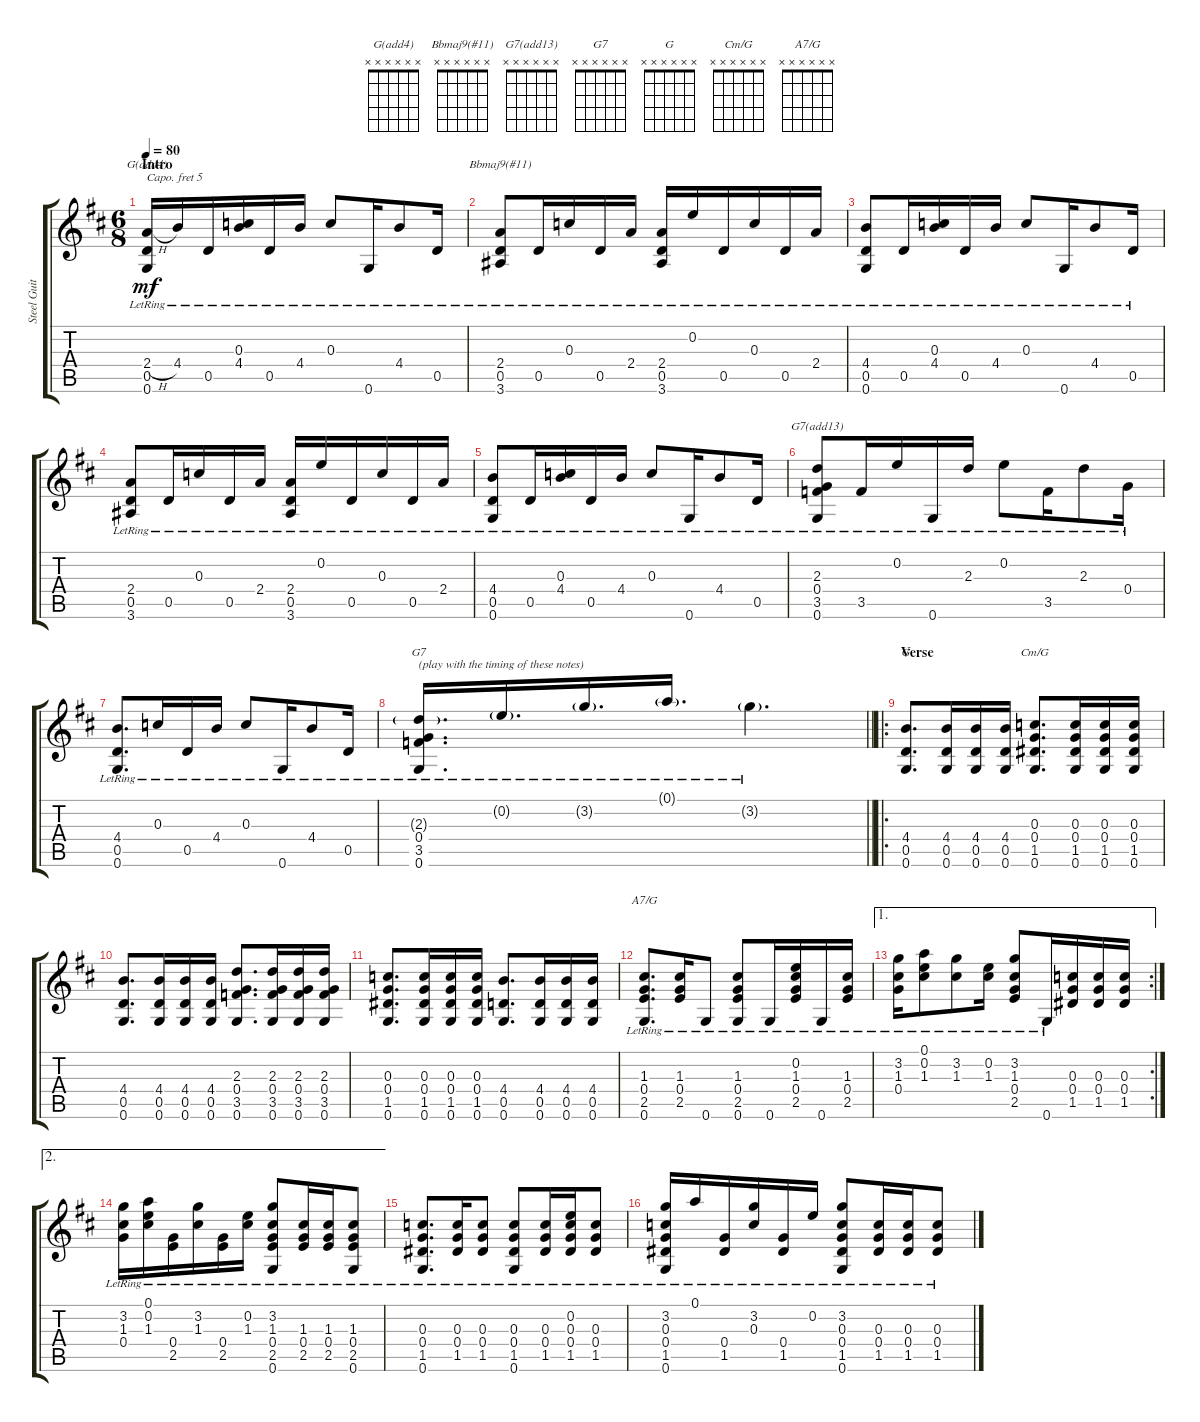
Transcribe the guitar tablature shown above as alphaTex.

\track ("Steel Guitar" "Steel Guit") {instrument acousticguitarsteel}
\staff {score tabs}
\capo 5
\tuning (E4 B3 G3 D3 A2 D2) {hide}
\chord ("G(add4)" x x x x x x)
\chord ("Bbmaj9(#11)" x x x x x x)
\chord ("G7(add13)" x x x x x x)
\chord ("G7" x x x x x x)
\chord ("G" x x x x x x)
\chord ("Cm/G" x x x x x x)
\chord ("A7/G" x x x x x x)
\ts (6 8)
\section ("" "Intro")
\tempo 80
\clef g2
\ks d
(2.4{h lr} 0.5{lr} 0.6{lr}).16{ch "G(add4)" dy mf instrument acousticguitarsteel} 4.4{lr}.16 0.5{lr}.16 (0.3{lr} 4.4{lr}).16 0.5{lr}.16 4.4{lr}.16 0.3{lr}.8 0.6{lr}.16 4.4{lr}.8 0.5{lr}.16 |
(2.4{lr} 0.5{lr} 3.6{lr}).8{ch "Bbmaj9(#11)"} 0.5{lr}.16 0.3{lr}.16 0.5{lr}.16 2.4{lr}.16 (2.4{lr} 0.5{lr} 3.6{lr}).16 0.2{lr}.16 0.5{lr}.16 0.3{lr}.16 0.5{lr}.16 2.4{lr}.16 |
(4.4{lr} 0.5{lr} 0.6{lr}).8 0.5{lr}.16 (0.3{lr} 4.4{lr}).16 0.5{lr}.16 4.4{lr}.16 0.3{lr}.8 0.6{lr}.16 4.4{lr}.8 0.5{lr}.16 |
(2.4{lr} 0.5{lr} 3.6{lr}).8 0.5{lr}.16 0.3{lr}.16 0.5{lr}.16 2.4{lr}.16 (2.4{lr} 0.5{lr} 3.6{lr}).16 0.2{lr}.16 0.5{lr}.16 0.3{lr}.16 0.5{lr}.16 2.4{lr}.16 |
(4.4{lr} 0.5{lr} 0.6{lr}).8 0.5{lr}.16 (0.3{lr} 4.4{lr}).16 0.5{lr}.16 4.4{lr}.16 0.3{lr}.8 0.6{lr}.16 4.4{lr}.8 0.5{lr}.16 |
(2.3{lr} 0.4 3.5{lr} 0.6{lr}).8{ch "G7(add13)"} 3.5{lr}.16 0.2{lr}.16 0.6{lr}.16 2.3{lr}.16 0.2{lr}.8 3.5{lr}.16 2.3{lr}.8 0.4{lr}.16 |
(4.4{lr} 0.5{lr} 0.6{lr}).8{d} 0.3{lr}.16 0.5{lr}.16 4.4{lr}.16 0.3{lr}.8 0.6{lr}.16 4.4{lr}.8 0.5{lr}.16 |
\barLineRight lightlight
(2.3{g lr} 0.4{lr} 3.5{lr} 0.6{lr}).16{d ch "G7" txt "(play with the timing of these notes)"} 0.2{g lr}.16{d} 3.2{g lr}.16{d} 0.1{g lr}.16{d} 3.2{g lr}.4{d} |
\ro
\section ("" "Verse")
(4.4 0.5 0.6).8{d ch "G"} (4.4 0.5 0.6).16 (4.4 0.5 0.6).16 (4.4 0.5 0.6).16 (0.3 0.4 1.5 0.6).8{d ch "Cm/G"} (0.3 0.4 1.5 0.6).16 (0.3 0.4 1.5 0.6).16 (0.3 0.4 1.5 0.6).16 |
(4.4 0.5 0.6).8{d} (4.4 0.5 0.6).16 (4.4 0.5 0.6).16 (4.4 0.5 0.6).16 (2.3 0.4 3.5 0.6).8{d} (2.3 0.4 3.5 0.6).16 (2.3 0.4 3.5 0.6).16 (2.3 0.4 3.5 0.6).16 |
(0.3 0.4 1.5 0.6).8{d} (0.3 0.4 1.5 0.6).16 (0.3 0.4 1.5 0.6).16 (0.3 0.4 1.5 0.6).16 (4.4 0.5 0.6).8{d} (4.4 0.5 0.6).16 (4.4 0.5 0.6).16 (4.4 0.5 0.6).16 |
(1.3{lr} 0.4{lr} 2.5{lr} 0.6{lr}).8{d ch "A7/G"} (1.3{lr} 0.4{lr} 2.5{lr}).16 0.6{lr}.8 (1.3{lr} 0.4{lr} 2.5{lr} 0.6{lr}).8 0.6{lr}.16 (0.2{lr} 1.3{lr} 0.4{lr} 2.5{lr}).16 0.6{lr}.16 (1.3{lr} 0.4{lr} 2.5{lr}).16 |
\ae 1
\rc 2
(3.2{lr} 1.3{lr} 0.4{lr}).16 (0.1{lr} 0.2{lr} 1.3{lr}).8 (3.2{lr} 1.3{lr}).8 (0.2{lr} 1.3{lr}).16 (3.2{lr} 1.3{lr} 0.4{lr} 2.5{lr}).8 0.6{lr}.16 (0.3 0.4 1.5).16 (0.3 0.4 1.5).16 (0.3 0.4 1.5).16 |
\ae 2
(3.2{lr} 1.3{lr} 0.4{lr}).16 (0.1{lr} 0.2{lr} 1.3{lr}).16 (0.4{lr} 2.5{lr}).16 (3.2{lr} 1.3{lr}).16 (0.4{lr} 2.5{lr}).16 (0.2{lr} 1.3{lr}).16 (3.2 1.3{lr} 0.4{lr} 2.5{lr} 0.6{lr}).8 (1.3 0.4{lr} 2.5{lr}).16 (1.3{lr} 0.4{lr} 2.5{lr}).16 (1.3 0.4{lr} 2.5{lr} 0.6{lr}).8 |
(0.3{lr} 0.4{lr} 1.5{lr} 0.6{lr}).8{d} (0.3{lr} 0.4{lr} 1.5{lr}).16 (0.3{lr} 0.4{lr} 1.5{lr}).8 (0.3{lr} 0.4{lr} 1.5{lr} 0.6{lr}).8 (0.3{lr} 0.4{lr} 1.5{lr}).16 (0.2{lr} 0.3{lr} 0.4{lr} 1.5{lr}).16 (0.3{lr} 0.4{lr} 1.5{lr}).8 |
(3.2{lr} 0.3{lr} 0.4{lr} 1.5{lr} 0.6{lr}).16 0.1{lr}.16 (0.4{lr} 1.5{lr}).16 (3.2{lr} 0.3{lr}).16 (0.4{lr} 1.5{lr}).16 0.2{lr}.16 (3.2{lr} 0.3{lr} 0.4{lr} 1.5{lr} 0.6{lr}).8 (0.3{lr} 0.4{lr} 1.5{lr}).16 (0.3{lr} 0.4{lr} 1.5{lr}).16 (0.3 0.4{lr} 1.5{lr}).8
